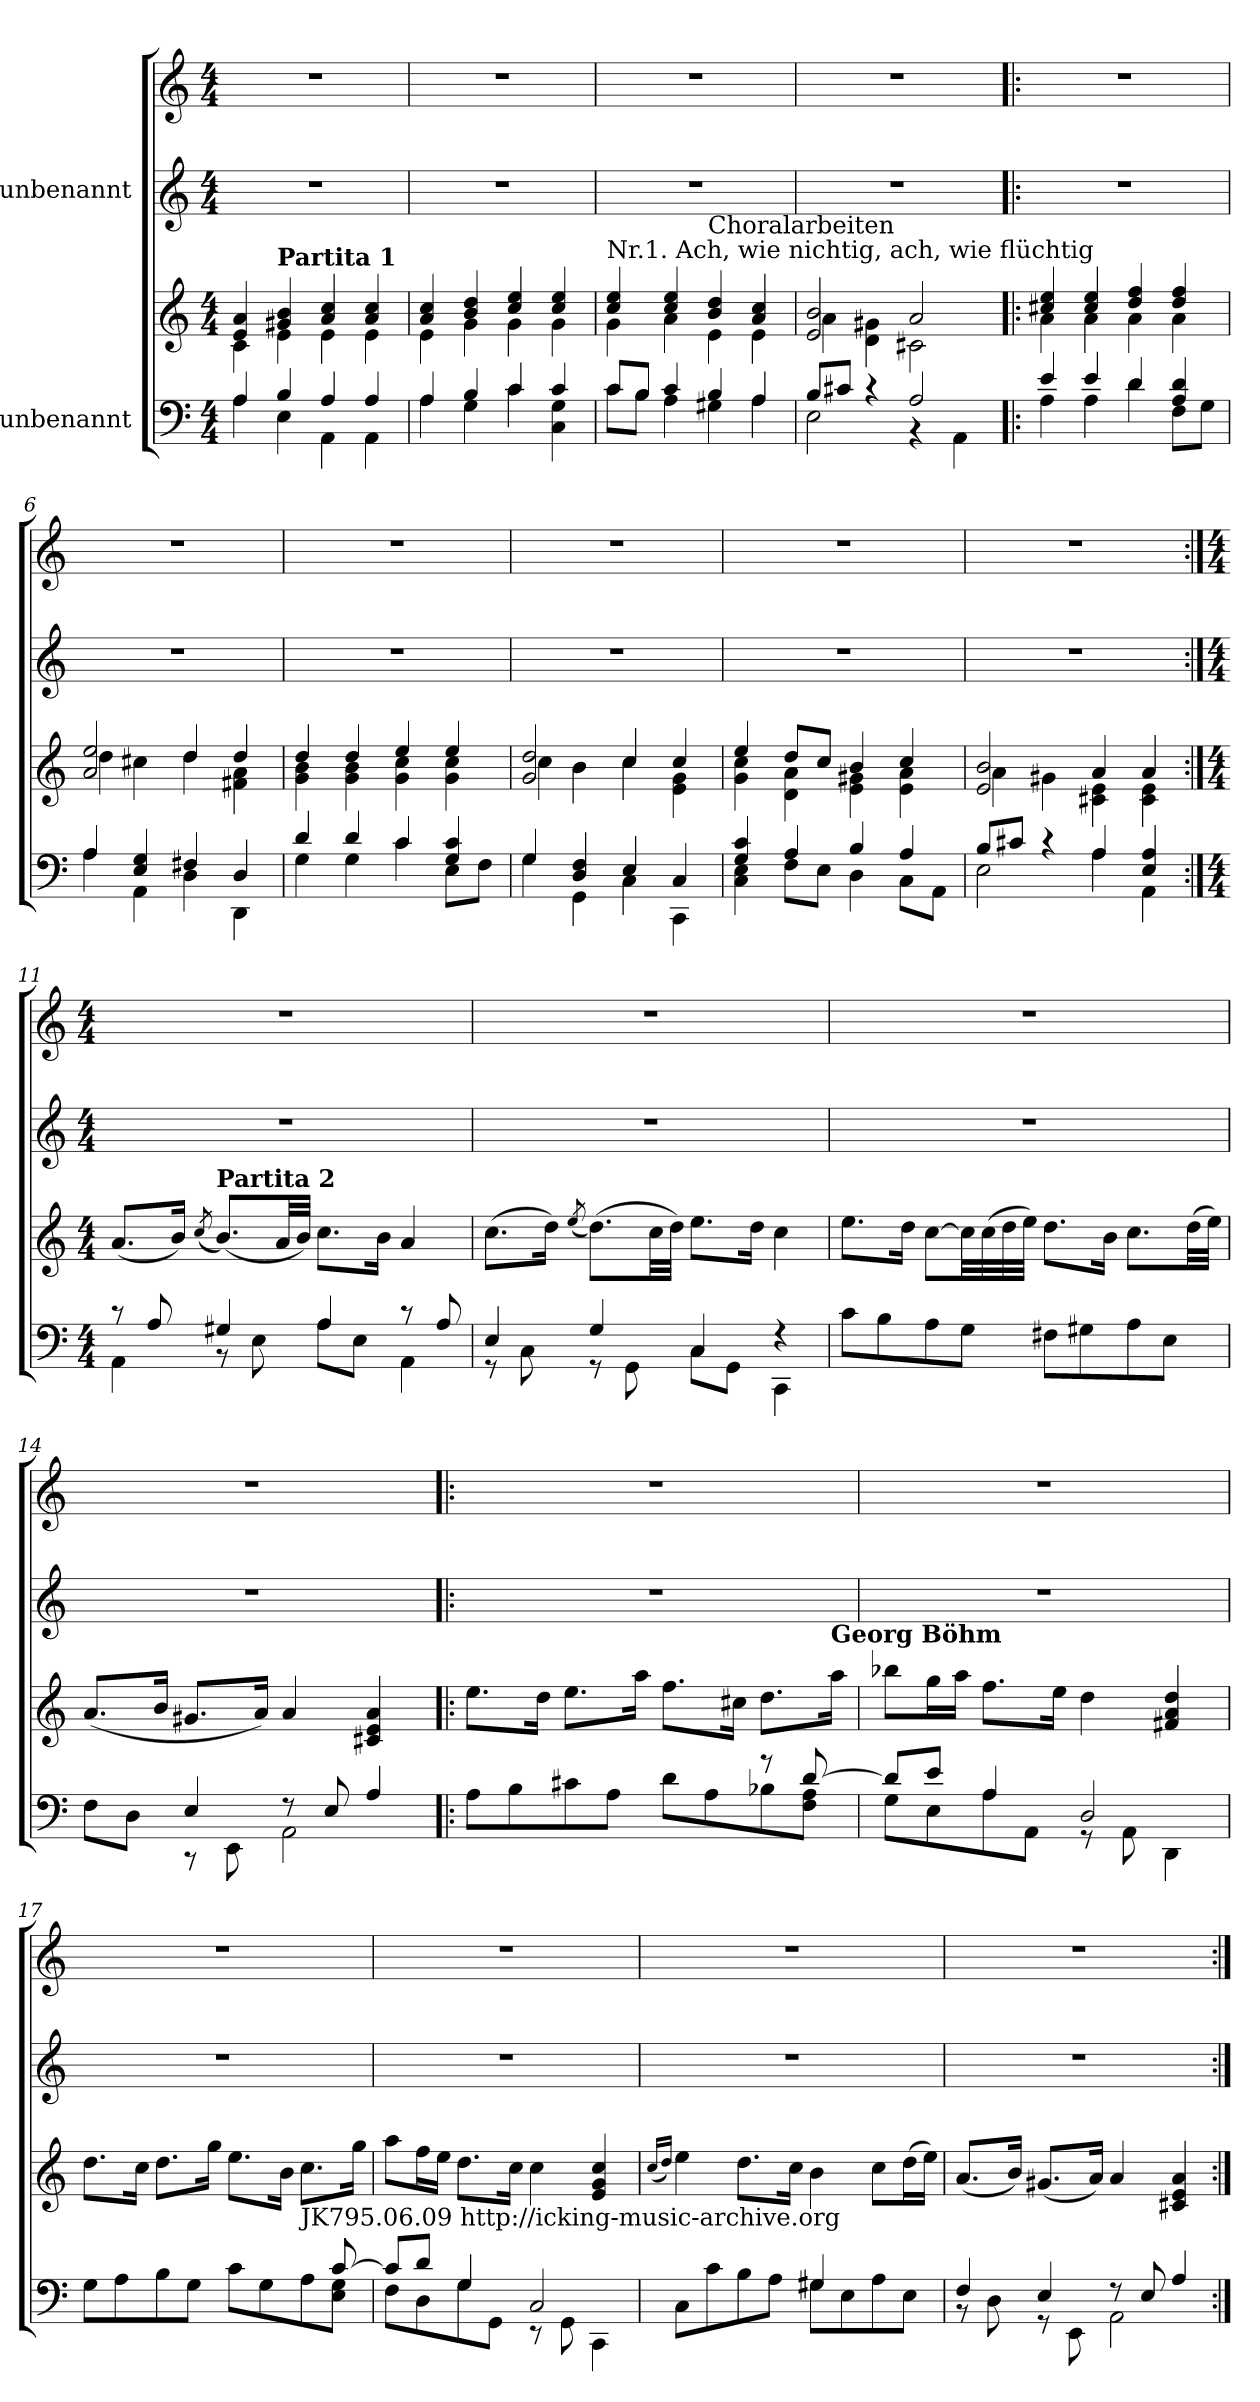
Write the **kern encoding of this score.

**kern	**kern	**kern	**kern
*part2	*part2	*part1	*part1
*staff4	*staff3	*staff2	*staff1
*I"unbenannt	*	*I"unbenannt	*
*clefF4	*clefG2	*clefG2	*clefG2
*k[]	*k[]	*k[]	*k[]
*M4/4	*M4/4	*M4/4	*M4/4
=1	=1	=1	=1
*^	*^	*	*
4A/	4A\	4e/ 4a/	4c\	1r	1r
!	!	!LO:TX:a:B:t=Partita 1	!	!	!
4B/	4E\	4g#X/ 4b/	4e\	.	.
4A/	4AA\	4a/ 4cc/	4e\	.	.
4A/	4AA\	4a/ 4cc/	4e\	.	.
=2	=2	=2	=2	=2	=2
4A/	4A\	4a/ 4cc/	4e\	1r	1r
4B/	4G\	4b/ 4dd/	4g\	.	.
4c/	4c\	4cc/ 4ee/	4g\	.	.
4c/	4C\ 4G\	4cc/ 4ee/	4g\	.	.
=3	=3	=3	=3	=3	=3
!	!	!LO:TX:a:t=Nr.1. Ach, wie nichtig, ach, wie flüchtig	!	!	!
8c/L	8c\L	4cc/ 4ee/	4g\	1r	1r
8B/J	8B\J	.	.	.	.
4c/	4A\	4cc/ 4ee/	4a\	.	.
!	!	!LO:TX:a:t=Choralarbeiten	!	!	!
4B/	4G#X\	4b/ 4dd/	4e\	.	.
4A/	4A\	4a/ 4cc/	4e\	.	.
=4	=4	=4	=4	=4	=4
8B/L	2E\	2e/ 2b/	4a\	1r	1r
8c#X/J	.	.	.	.	.
4r	.	.	4d\ 4g#X\	.	.
2A/	4r	2a/	2c#X\	.	.
.	4AA\	.	.	.	.
=5!|:	=5!|:	=5!|:	=5!|:	=5!|:	=5!|:
4e/	4A\	4cc#X/ 4ee/	4a\	1r	1r
4e/	4A\	4cc#/ 4ee/	4a\	.	.
4d/	4d\	4dd/ 4ff/	4a\	.	.
4A/ 4d/	8F\L	4dd/ 4ff/	4a\	.	.
.	8G\J	.	.	.	.
!!LO:LB:g=z
=6	=6	=6	=6	=6	=6
4A/	4A\	2a/ 2ee/	4dd\	1r	1r
4E/ 4G/	4AA\	.	4cc#X\	.	.
4F#X/	4D\	4dd/	4dd\	.	.
4D/	4DD\	4dd/	4f#X\ 4a\	.	.
=7	=7	=7	=7	=7	=7
4d/	4G\	4dd/	4g\ 4b\	1r	1r
4d/	4G\	4dd/	4g\ 4b\	.	.
4c/	4c\	4ee/	4g\ 4cc\	.	.
4G/ 4c/	8E\L	4ee/	4g\ 4cc\	.	.
.	8F\J	.	.	.	.
=8	=8	=8	=8	=8	=8
4G/	4G\	2g/ 2dd/	4cc\	1r	1r
4D/ 4F/	4GG\	.	4b\	.	.
4E/	4C\	4cc/	4cc\	.	.
4C/	4CC\	4cc/	4e\ 4g\	.	.
=9	=9	=9	=9	=9	=9
4G/ 4c/	4C\ 4E\	4ee/	4g\ 4cc\	1r	1r
4A/	8F\L	8dd/L	4d\ 4a\	.	.
.	8E\J	8cc/J	.	.	.
4B/	4D\	4b/	4e\ 4g#X\	.	.
4A/	8C\L	4cc/	4e\ 4a\	.	.
.	8AA\J	.	.	.	.
=10	=10	=10	=10	=10	=10
8B/L	2E\	2e/ 2b/	4a\	1r	1r
8c#X/J	.	.	.	.	.
4r	.	.	4g#X\	.	.
4A/	4A\	4a/	4c#X\ 4e\	.	.
4E/ 4A/	4AA\	4a/	4c#\ 4e\	.	.
*	*	*v	*v	*	*
!!LO:LB:g=z
=11:|!	=11:|!	=11:|!	=11:|!	=11:|!
*M4/4	*	*M4/4	*M4/4	*M4/4
*	*	*^	*	*
!	!	!LO:TX:a:Bi:t=Lento	!	!	!
*	*	*v	*v	*	*
8r	4AA\	(8.a/L	1r	1r
8A/	.	.	.	.
.	.	16b/Jk)	.	.
.	.	(8qcc/	.	.
!	!	!LO:TX:a:B:t=Partita 2	!	!
4G#X/	8r	(8.b/L)	.	.
.	8E\	.	.	.
.	.	32a/LL	.	.
.	.	32b/JJJ)	.	.
4A/	8A\L	8.cc\L	.	.
.	8E\J	.	.	.
.	.	16b\Jk	.	.
8r	4AA\	4a/	.	.
8A/	.	.	.	.
=12	=12	=12	=12	=12
4E/	8r	(8.cc\L	1r	1r
.	8C\	.	.	.
.	.	16dd\Jk)	.	.
.	.	(8qee/	.	.
4G/	8r	(8.dd\L)	.	.
.	8GG\	.	.	.
.	.	32cc\LL	.	.
.	.	32dd\JJJ)	.	.
4C/	8C\L	8.ee\L	.	.
.	8GG\J	.	.	.
.	.	16dd\Jk	.	.
4r	4CC\	4cc\	.	.
*v	*v	*	*	*
!!LO:PB:g=z
=13	=13	=13	=13
8c\L	8.ee\L	1r	1r
8B\	.	.	.
.	16dd\Jk	.	.
8A\	[8cc\L	.	.
8G\J	32cc\LL]	.	.
.	(32cc\	.	.
.	32dd\	.	.
.	32ee\JJJ)	.	.
8F#X\L	8.dd\L	.	.
8G#X\	.	.	.
.	16b\Jk	.	.
8A\	8.cc\L	.	.
8E\J	.	.	.
.	(32dd\LL	.	.
.	32ee\JJJ)	.	.
=14	=14	=14	=14
*^	*	*	*
8F\L	4ryy	(8.a/L	1r	1r
8D\J	.	.	.	.
.	.	16b/Jk	.	.
4E/	8r	8.g#X/L	.	.
.	8EE\	.	.	.
.	.	16a/Jk)	.	.
8r	2AA\	4a/	.	.
8E/	.	.	.	.
4A/	.	4c#X/ 4e/ 4a/	.	.
!!LO:LB:g=z
=15!|:	=15!|:	=15!|:	=15!|:	=15!|:
2ryy	8A\L	8.ee\L	1r	1r
.	8B\	.	.	.
.	.	16dd\Jk	.	.
.	8c#X\	8.ee\L	.	.
.	8A\J	.	.	.
.	.	16aa\Jk	.	.
4ryy	8d\L	8.ff\L	.	.
.	8A\	.	.	.
.	.	16cc#X\Jk	.	.
8r	8B-X\	8.dd\L	.	.
[8d/	8F\ 8A\J	.	.	.
!	!	!LO:TX:a:B:t=Georg Böhm	!	!
.	.	16aa\Jk	.	.
!!LO:LB:g=z
=16	=16	=16	=16	=16
8d/L]	8G\L	8bb-X\L	1r	1r
8e/J	8E\	16gg\L	.	.
.	.	16aa\JJ	.	.
4A/	8A\	8.ff\L	.	.
.	8AA\J	.	.	.
.	.	16ee\Jk	.	.
2D/	8r	4dd\	.	.
.	8AA\	.	.	.
.	4DD\	4f#X/ 4a/ 4dd/	.	.
=17	=17	=17	=17	=17
2ryy	8G\L	8.dd\L	1r	1r
.	8A\	.	.	.
.	.	16cc\Jk	.	.
.	8B\	8.dd\L	.	.
.	8G\J	.	.	.
.	.	16gg\Jk	.	.
4ryy	8c\L	8.ee\L	.	.
.	8G\	.	.	.
.	.	16b\Jk	.	.
!LO:TX:a:t=JK795.06.09 http&colon;//icking-music-archive.org	!	!	!	!
8ryy	8A\	8.cc\L	.	.
[8c/	8E\ 8G\J	.	.	.
.	.	16gg\Jk	.	.
=18	=18	=18	=18	=18
8c/L]	8F\L	8aa\L	1r	1r
8d/J	8D\	16ff\L	.	.
.	.	16ee\JJ	.	.
4G/	8G\	8.dd\L	.	.
.	8GG\J	.	.	.
.	.	16cc\Jk	.	.
2C/	8r	4cc\	.	.
.	8GG\	.	.	.
.	4CC\	4e/ 4g/ 4cc/	.	.
!!LO:LB:g=z
=19	=19	=19	=19	=19
.	.	(16qcc/LL	.	.
.	.	16qdd/JJ)	.	.
8C\L	2ryy	4ee\	1r	1r
8c\	.	.	.	.
8B\	.	8.dd\L	.	.
8A\J	.	.	.	.
.	.	16cc\Jk	.	.
4G#X/	8G#\L	4b\	.	.
.	8E\	.	.	.
4ryy	8A\	8cc\L	.	.
.	8E\J	(16dd\L	.	.
.	.	16ee\JJ)	.	.
=20	=20	=20	=20	=20
4F/	8r	(8.a/L	1r	1r
.	8D\	.	.	.
.	.	16b/Jk)	.	.
4E/	8r	(8.g#X/L	.	.
.	8EE\	.	.	.
.	.	16a/Jk)	.	.
8r	2AA\	4a/	.	.
8E/	.	.	.	.
4A/	.	4c#X/ 4e/ 4a/	.	.
*v	*v	*	*	*
=:|!	=:|!	=:|!	=:|!
*-	*-	*-	*-
